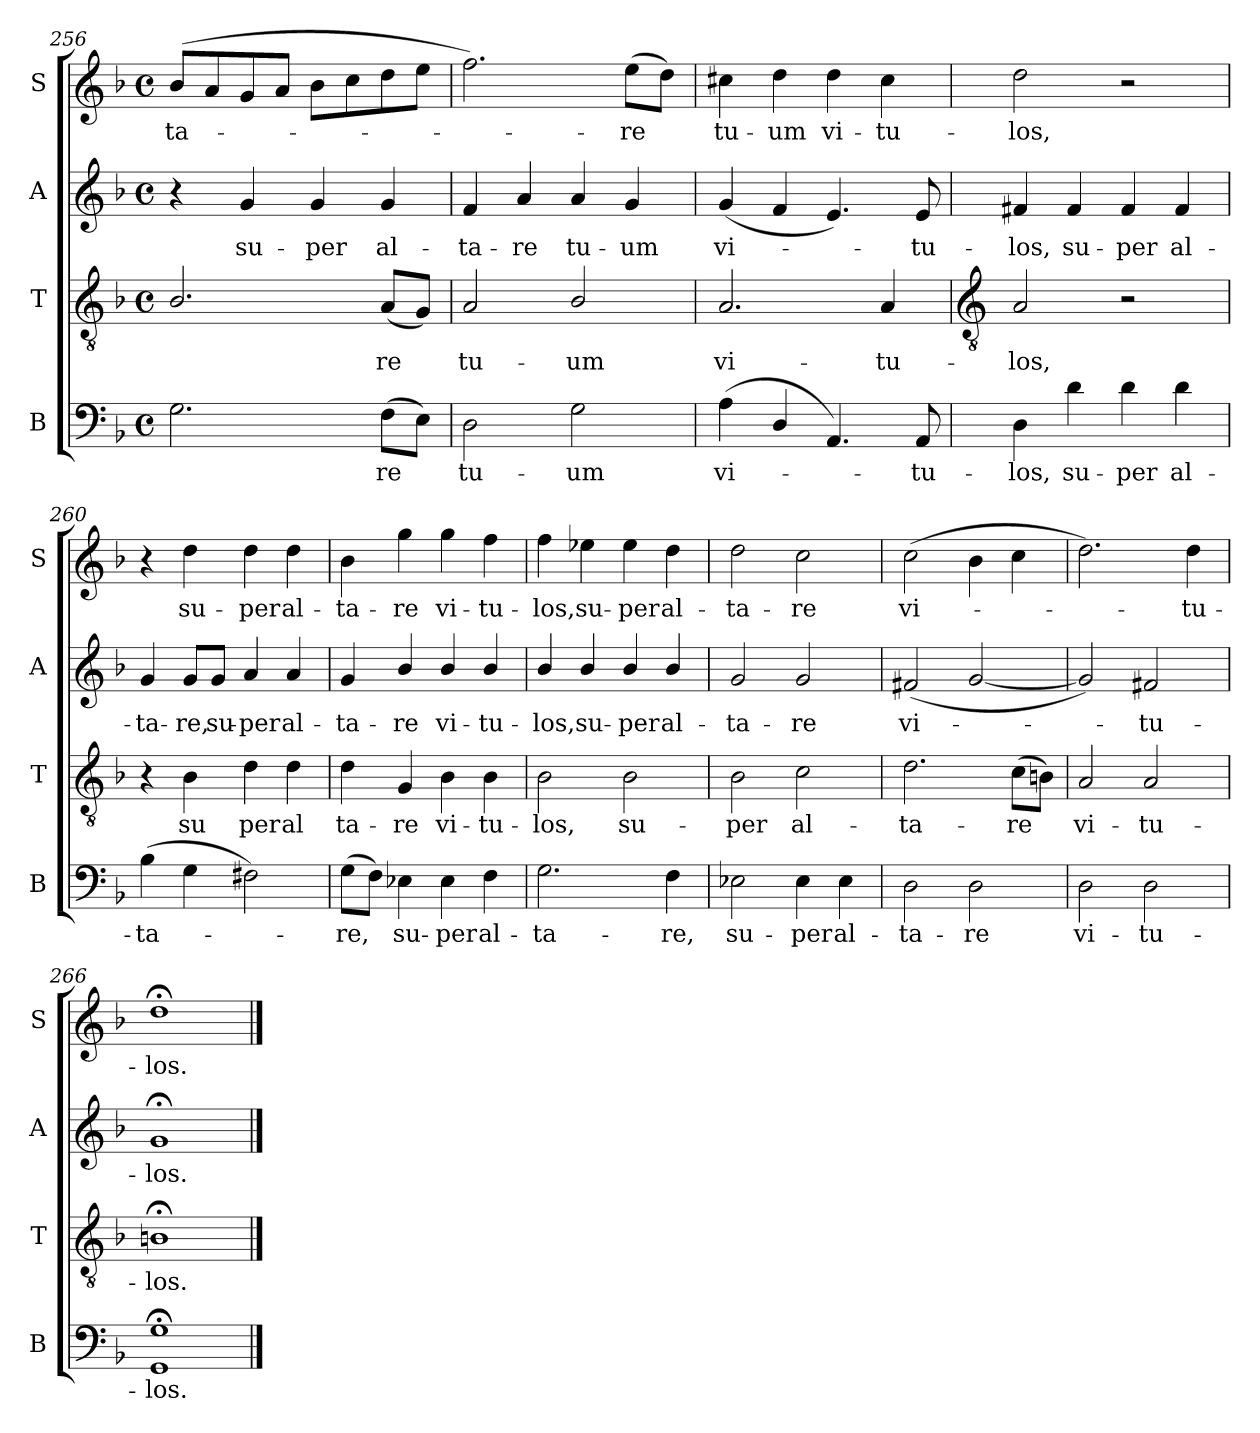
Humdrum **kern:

**kern	**text	**kern	**text	**kern	**text	**kern	**text
*part4	*part4	*part3	*part3	*part2	*part2	*part1	*part1
*staff4	*staff4	*staff3	*staff3	*staff2	*staff2	*staff1	*staff1
*I"B	*	*I"T	*	*I"A	*	*I"S	*
*I'B	*	*I'T	*	*I'A	*	*I'S	*
*clefF4	*	*clefGv2	*	*clefG2	*	*clefG2	*
*k[b-]	*	*k[b-]	*	*k[b-]	*	*k[b-]	*
*F:	*	*F:	*	*F:	*	*F:	*
*M4/4	*	*M4/4	*	*M4/4	*	*M4/4	*
*met(c)	*	*met(c)	*	*met(c)	*	*met(c)	*
=256	=256	=256	=256	=256	=256	=256	=256
!	!	!	!	!	!	!	!LO:LY:b
2.G	.	2.B-/	.	4r	.	(>8b-L	-ta-
.	.	.	.	.	.	8a	.
!	!	!	!	!	!LO:LY:b	!	!
.	.	.	.	4g	su-	8g	.
.	.	.	.	.	.	8aJ	.
!	!	!	!	!	!LO:LY:b	!	!
.	.	.	.	4g	-per	8b-L	.
.	.	.	.	.	.	8cc	.
!	!LO:LY:b	!	!LO:LY:b	!	!LO:LY:b	!	!
(>8FL	re	(<8AL	re	4g	al-	8dd	.
8EJ)	.	8GJ)	.	.	.	8eeJ	.
=257	=257	=257	=257	=257	=257	=257	=257
!	!LO:LY:b	!	!LO:LY:b	!	!LO:LY:b	!	!
2D	tu-	2A	tu-	4f	-ta-	2.ff)	.
!	!	!	!	!	!LO:LY:b	!	!
.	.	.	.	4a	-re	.	.
!	!LO:LY:b	!	!LO:LY:b	!	!LO:LY:b	!	!
2G	-um	2B-/	-um	4a	tu-	.	.
!	!	!	!	!	!LO:LY:b	!	!LO:LY:b
.	.	.	.	4g	-um	(>8eeL	re
.	.	.	.	.	.	8ddJ)	.
=258	=258	=258	=258	=258	=258	=258	=258
!	!LO:LY:b	!	!LO:LY:b	!	!LO:LY:b	!	!LO:LY:b
(<4A	vi-	2.A	vi-	(<4g	vi-	4cc#X	tu-
!	!	!	!	!	!	!	!LO:LY:b
4D/	.	.	.	4f	.	4dd	-um
!	!	!	!	!	!	!	!LO:LY:b
4.AA)	.	.	.	4.e)	.	4dd	vi-
!	!	!	!LO:LY:b	!	!	!	!LO:LY:b
.	.	4A	-tu-	.	.	4cc#	-tu-
!	!LO:LY:b	!	!	!	!LO:LY:b	!	!
8AA	tu-	.	.	8e	tu-	.	.
!!LO:LB:g=z
=259	=259	=259	=259	=259	=259	=259	=259
*	*	*clefGv2	*	*	*	*	*
!	!LO:LY:b	!	!LO:LY:b	!	!LO:LY:b	!	!LO:LY:b
4D	-los,	2A	-los,	4f#X	-los,	2dd	-los,
!	!LO:LY:b	!	!	!	!LO:LY:b	!	!
4d	su-	.	.	4f#	su-	.	.
!	!LO:LY:b	!	!	!	!LO:LY:b	!	!
4d	-per	2r	.	4f#	-per	2r	.
!	!LO:LY:b	!	!	!	!LO:LY:b	!	!
4d	al-	.	.	4f#	al-	.	.
=260	=260	=260	=260	=260	=260	=260	=260
!	!LO:LY:b	!	!	!	!LO:LY:b	!	!
(>4B-	-ta-	4r	.	4g	-ta-	4r	.
!	!	!	!LO:LY:b	!	!LO:LY:b	!	!LO:LY:b
4G	.	4B-	su	8g/L	-re,	4dd	su-
!	!	!	!	!	!LO:LY:b	!	!
.	.	.	.	8g/J	su-	.	.
!	!	!	!LO:LY:b	!	!LO:LY:b	!	!LO:LY:b
2F#X)	.	4d	per	4a	-per	4dd	-per
!	!	!	!LO:LY:b	!	!LO:LY:b	!	!LO:LY:b
.	.	4d	al	4a	al-	4dd	al-
=261	=261	=261	=261	=261	=261	=261	=261
!	!LO:LY:b	!	!LO:LY:b	!	!LO:LY:b	!	!LO:LY:b
(>8GL	re,	4d	ta-	4g	-ta-	4b-	-ta-
8FJ)	.	.	.	.	.	.	.
!	!LO:LY:b	!	!LO:LY:b	!	!LO:LY:b	!	!LO:LY:b
4E-X	su-	4G	-re	4b-/	-re	4gg	-re
!	!LO:LY:b	!	!LO:LY:b	!	!LO:LY:b	!	!LO:LY:b
4E-	-per	4B-	vi-	4b-/	vi-	4gg	vi-
!	!LO:LY:b	!	!LO:LY:b	!	!LO:LY:b	!	!LO:LY:b
4F	al-	4B-	-tu-	4b-/	-tu-	4ff	-tu-
=262	=262	=262	=262	=262	=262	=262	=262
!	!LO:LY:b	!	!LO:LY:b	!	!LO:LY:b	!	!LO:LY:b
2.G	-ta-	2B-	-los,	4b-/	-los,	4ff	-los,
!	!	!	!	!	!LO:LY:b	!	!LO:LY:b
.	.	.	.	4b-/	su-	4ee-X	su-
!	!	!	!LO:LY:b	!	!LO:LY:b	!	!LO:LY:b
.	.	2B-	su-	4b-/	-per	4ee-	-per
!	!LO:LY:b	!	!	!	!LO:LY:b	!	!LO:LY:b
4F	-re,	.	.	4b-/	al-	4dd	al-
=263	=263	=263	=263	=263	=263	=263	=263
!	!LO:LY:b	!	!LO:LY:b	!	!LO:LY:b	!	!LO:LY:b
2E-X	su-	2B-	-per	2g	-ta-	2dd	-ta-
!	!LO:LY:b	!	!LO:LY:b	!	!LO:LY:b	!	!LO:LY:b
4E-	-per	2c	al-	2g	-re	2cc	-re
!	!LO:LY:b	!	!	!	!	!	!
4E-	al-	.	.	.	.	.	.
=264	=264	=264	=264	=264	=264	=264	=264
!	!LO:LY:b	!	!LO:LY:b	!	!LO:LY:b	!	!LO:LY:b
2D	-ta-	2.d	-ta-	(<2f#X	vi-	(>2cc	vi-
!	!LO:LY:b	!	!	!	!	!	!
2D	-re	.	.	[2g	.	4b-	.
!	!	!	!LO:LY:b	!	!	!	!
.	.	(>8cL	-re	.	.	4cc	.
.	.	8BnJ)	.	.	.	.	.
=265	=265	=265	=265	=265	=265	=265	=265
!	!LO:LY:b	!	!LO:LY:b	!	!	!	!
2D	vi-	2A	vi-	2g])	.	2.dd)	.
!	!LO:LY:b	!	!LO:LY:b	!	!LO:LY:b	!	!
2D	-tu-	2A	-tu-	2f#X	tu-	.	.
!	!	!	!	!	!	!	!LO:LY:b
.	.	.	.	.	.	4dd	tu-
=266	=266	=266	=266	=266	=266	=266	=266
!	!LO:LY:b	!	!LO:LY:b	!	!LO:LY:b	!	!LO:LY:b
1GG;< 1G;<	-los.	1Bn;<	-los.	1g;<	-los.	1dd;<	-los.
==	==	==	==	==	==	==	==
*-	*-	*-	*-	*-	*-	*-	*-
